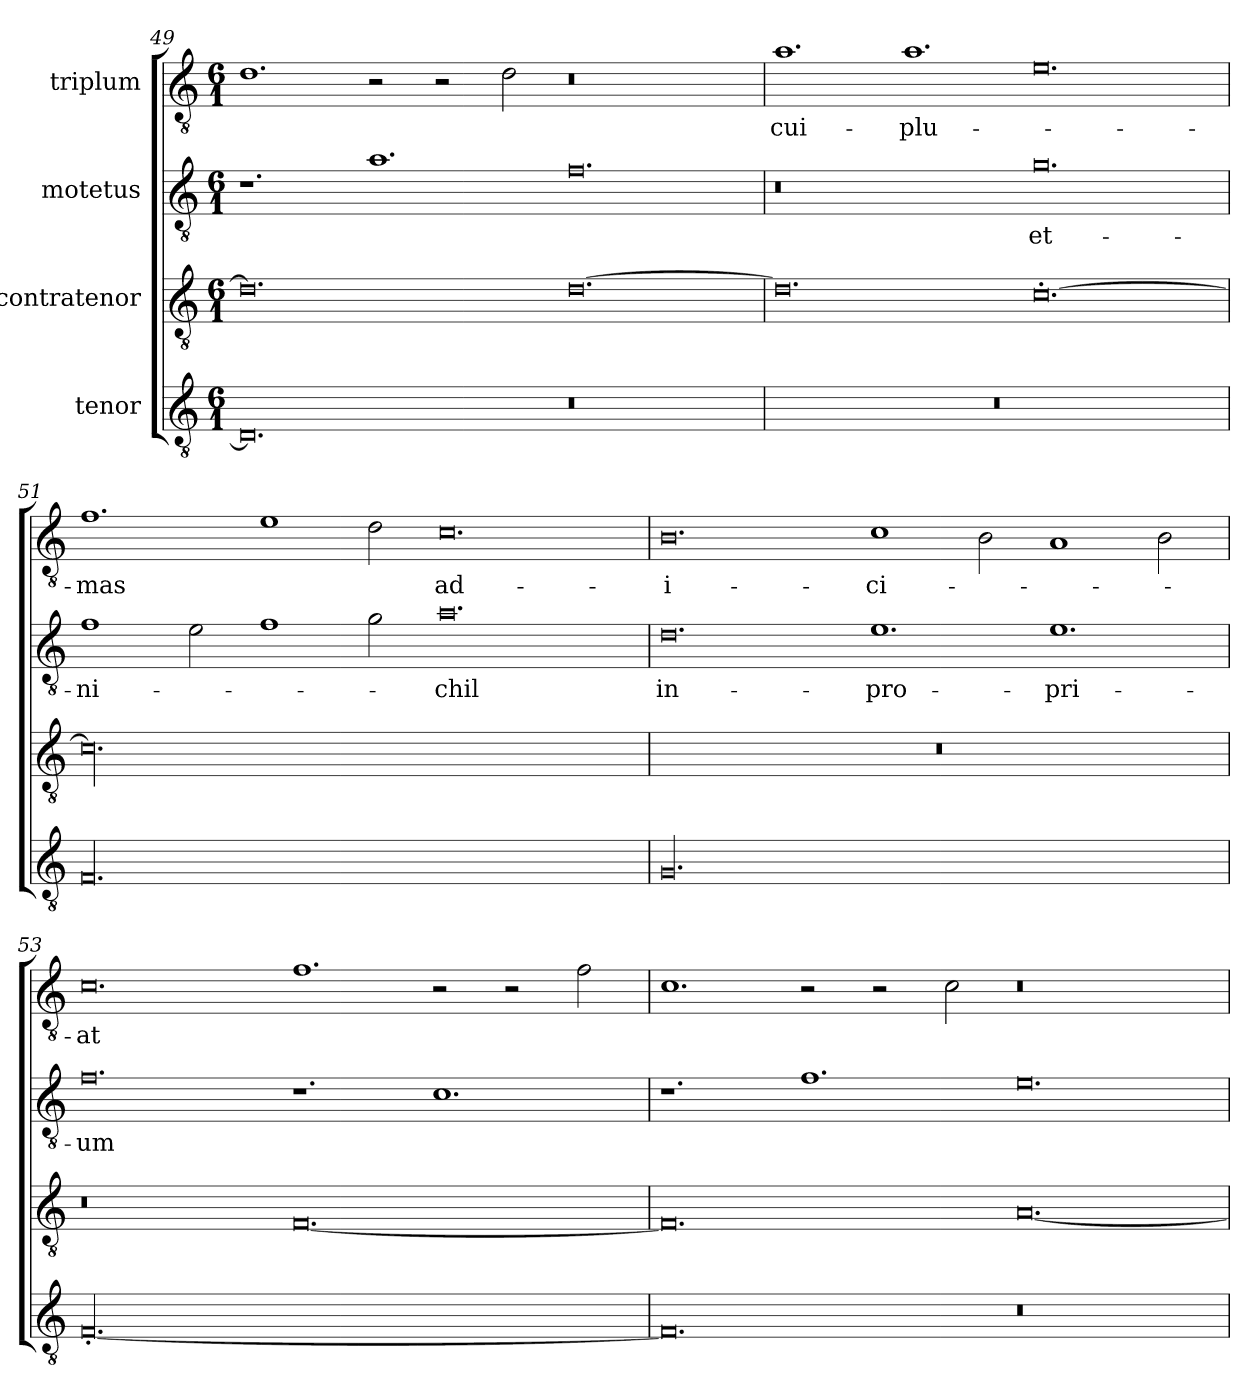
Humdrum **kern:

**kern	**kern	**kern	**text	**kern	**text
*part4	*part3	*part2	*part2	*part1	*part1
*staff4	*staff3	*staff2	*staff2	*staff1	*staff1
*I"tenor	*I"contratenor	*I"motetus	*	*I"triplum	*
*clefGv2	*clefGv2	*clefGv2	*	*clefGv2	*
*k[]	*k[]	*k[]	*	*k[]	*
*C:	*C:	*C:	*	*C:	*
*M6/1	*M6/1	*M6/1	*	*M6/1	*
=49	=49	=49	=49	=49	=49
0.D/]	0.d\]	1.r	.	1.d\	.
.	.	1.a\	.	2r	.
.	.	.	.	2r	.
.	.	.	.	2d\	.
0.r	[0.d\	0.f\	.	0.r	.
=50	=50	=50	=50	=50	=50
00.r	0.d\]	0.r	.	1.a\	cui-
.	.	.	.	1.a\	plu-
.	[0.c'\	0.g\	et-	0.e\	.
=51	=51	=51	=51	=51	=51
00.F/	00.c\]	1f\	ni-	1.f\	-mas
.	.	2e\	.	.	.
.	.	1f\	.	1e\	.
.	.	2g\	.	2d\	.
.	.	0.a\	-chil	0.c\	ad-
=52	=52	=52	=52	=52	=52
00.G/	00.r	0.d\	in-	0.B\	-i-
.	.	1.e\	-pro-	1c\	-ci-
.	.	.	.	2B\	.
.	.	1.e\	-pri-	1A/	.
.	.	.	.	2B\	.
!!LO:PB:g=z
=53	=53	=53	=53	=53	=53
[00.F'/	0.r	0.f\	-um	0.c\	-at
.	[0.F/	1.r	.	1.f\	.
.	.	1.c\	.	2r	.
.	.	.	.	2r	.
.	.	.	.	2f\	.
=54	=54	=54	=54	=54	=54
0.F/]	0.F/]	1.r	.	1.c\	.
.	.	1.f\	.	2r	.
.	.	.	.	2r	.
.	.	.	.	2c\	.
0.r	[0.A/	0.e\	.	0.r	.
=	=	=	=	=	=
*-	*-	*-	*-	*-	*-
